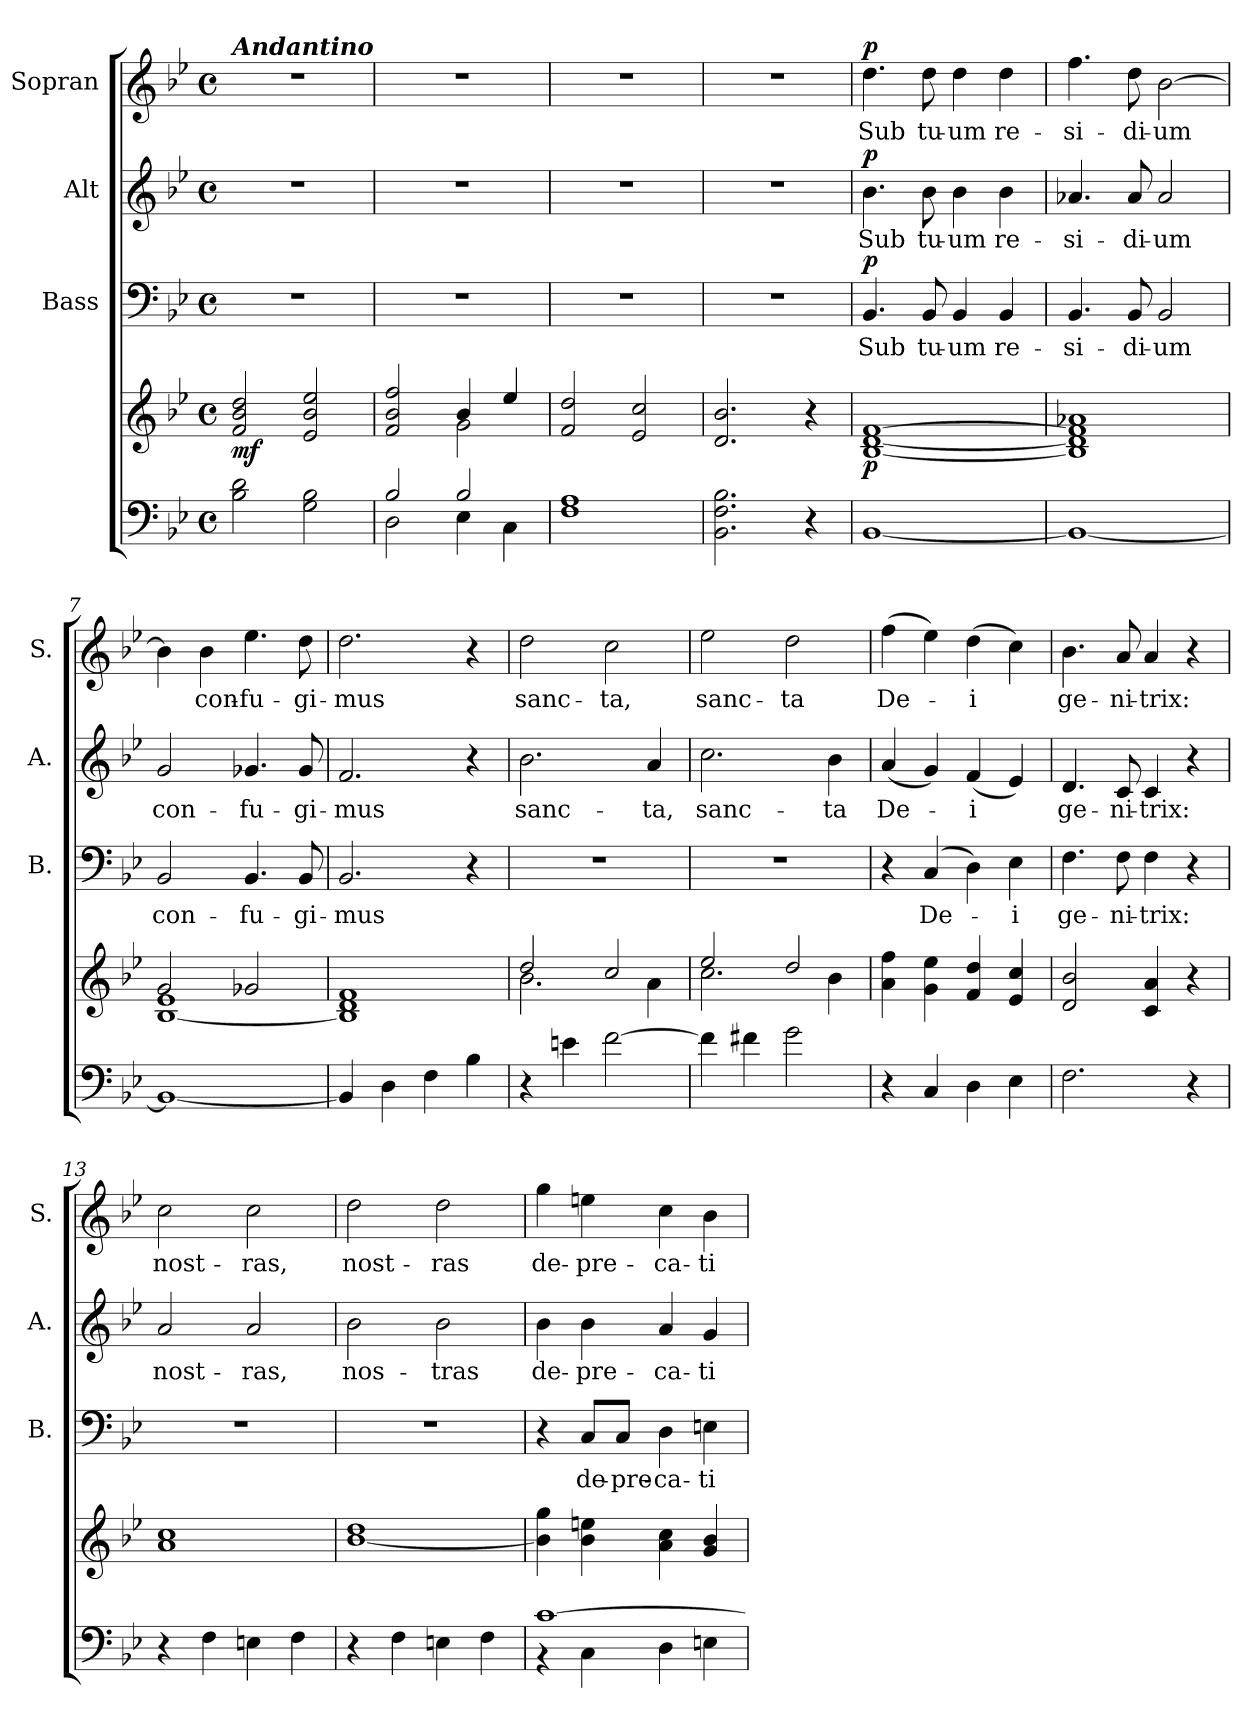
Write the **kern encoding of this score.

**kern	**kern	**dynam	**kern	**text	**dynam	**kern	**text	**dynam	**kern	**text	**dynam
*part4	*part4	*part4	*part3	*part3	*part3	*part2	*part2	*part2	*part1	*part1	*part1
*staff5	*staff4	*staff4/5	*staff3	*staff3	*staff3	*staff2	*staff2	*staff2	*staff1	*staff1	*staff1
*	*	*	*I"Bass	*	*	*I"Alt	*	*	*I"Sopran	*	*
*	*	*	*I'B.	*	*	*I'A.	*	*	*I'S.	*	*
*clefF4	*clefG2	*	*clefF4	*	*	*clefG2	*	*	*clefG2	*	*
*k[b-e-]	*k[b-e-]	*	*k[b-e-]	*	*	*k[b-e-]	*	*	*k[b-e-]	*	*
*B-:	*B-:	*	*B-:	*	*	*B-:	*	*	*B-:	*	*
*M4/4	*M4/4	*	*M4/4	*	*	*M4/4	*	*	*M4/4	*	*
*met(c)	*met(c)	*	*met(c)	*	*	*met(c)	*	*	*met(c)	*	*
=1	=1	=1	=1	=1	=1	=1	=1	=1	=1	=1	=1
!	!	!	!	!	!	!	!	!	!LO:TX:a:Bi:t=Andantino	!	!
!	!	!LO:DY:b	!	!	!	!	!	!	!	!	!
2B-\ 2d\	2f/ 2b-/ 2dd/	mf	1r	.	.	1r	.	.	1r	.	.
2G\ 2B-\	2e-/ 2b-/ 2ee-/	.	.	.	.	.	.	.	.	.	.
=2	=2	=2	=2	=2	=2	=2	=2	=2	=2	=2	=2
*^	*^	*	*	*	*	*	*	*	*	*	*
2B-/	2D\	2f/ 2b-/ 2ff/	2ryy	.	1r	.	.	1r	.	.	1r	.	.
2B-/	4E-\	4b-/	2g\	.	.	.	.	.	.	.	.	.	.
.	4C\	4ee-/	.	.	.	.	.	.	.	.	.	.	.
*v	*v	*	*	*	*	*	*	*	*	*	*	*	*
*	*v	*v	*	*	*	*	*	*	*	*	*	*
=3	=3	=3	=3	=3	=3	=3	=3	=3	=3	=3	=3
1F 1A	2f/ 2dd/	.	1r	.	.	1r	.	.	1r	.	.
.	2e-/ 2cc/	.	.	.	.	.	.	.	.	.	.
=4	=4	=4	=4	=4	=4	=4	=4	=4	=4	=4	=4
2.BB-\ 2.F\ 2.B-\	2.d/ 2.b-/	.	1r	.	.	1r	.	.	1r	.	.
4r	4r	.	.	.	.	.	.	.	.	.	.
=5	=5	=5	=5	=5	=5	=5	=5	=5	=5	=5	=5
!	!	!LO:DY:b	!	!LO:LY:b	!LO:DY:a	!	!LO:LY:b	!LO:DY:a	!	!LO:LY:b	!LO:DY:a
[1BB-	[1B- [1d [1f	p	4.BB-/	Sub	p	4.b-\	Sub	p	4.dd\	Sub	p
!	!	!	!	!LO:LY:b	!	!	!LO:LY:b	!	!	!LO:LY:b	!
.	.	.	8BB-/	tu-	.	8b-\	tu-	.	8dd\	tu-	.
!	!	!	!	!LO:LY:b	!	!	!LO:LY:b	!	!	!LO:LY:b	!
.	.	.	4BB-/	-um	.	4b-\	-um	.	4dd\	-um	.
!	!	!	!	!LO:LY:b	!	!	!LO:LY:b	!	!	!LO:LY:b	!
.	.	.	4BB-/	re-	.	4b-\	re-	.	4dd\	re-	.
=6	=6	=6	=6	=6	=6	=6	=6	=6	=6	=6	=6
!	!	!	!	!LO:LY:b	!	!	!LO:LY:b	!	!	!LO:LY:b	!
1BB-_	1B-] 1d] 1f] 1a-X	.	4.BB-/	-si-	.	4.a-X/	-si-	.	4.ff\	-si-	.
!	!	!	!	!LO:LY:b	!	!	!LO:LY:b	!	!	!LO:LY:b	!
.	.	.	8BB-/	-di-	.	8a-/	-di-	.	8dd\	-di-	.
!	!	!	!	!LO:LY:b	!	!	!LO:LY:b	!	!	!LO:LY:b	!
.	.	.	2BB-/	-um	.	2a-/	-um	.	[2b-\	-um	.
!!LO:LB:g=z
=7	=7	=7	=7	=7	=7	=7	=7	=7	=7	=7	=7
*	*^	*	*	*	*	*	*	*	*	*	*
!	!	!	!	!	!LO:LY:b	!	!	!LO:LY:b	!	!	!	!
1BB-_	2g/	[<1B- 1e-	.	2BB-/	con-	.	2g/	con-	.	4b-\]	.	.
!	!	!	!	!	!	!	!	!	!	!	!LO:LY:b	!
.	.	.	.	.	.	.	.	.	.	4b-\	con-	.
!	!	!	!	!	!LO:LY:b	!	!	!LO:LY:b	!	!	!LO:LY:b	!
.	2g-X/	.	.	4.BB-/	-fu-	.	4.g-X/	-fu-	.	4.ee-\	-fu-	.
!	!	!	!	!	!LO:LY:b	!	!	!LO:LY:b	!	!	!LO:LY:b	!
.	.	.	.	8BB-/	-gi-	.	8g-/	-gi-	.	8dd\	-gi-	.
=8	=8	=8	=8	=8	=8	=8	=8	=8	=8	=8	=8	=8
!	!	!	!	!	!LO:LY:b	!	!	!LO:LY:b	!	!	!LO:LY:b	!
4BB-/]	1d 1f	1B-]	.	2.BB-/	-mus	.	2.f/	-mus	.	2.dd\	-mus	.
4D\	.	.	.	.	.	.	.	.	.	.	.	.
4F\	.	.	.	.	.	.	.	.	.	.	.	.
4B-\	.	.	.	4r	.	.	4r	.	.	4r	.	.
=9	=9	=9	=9	=9	=9	=9	=9	=9	=9	=9	=9	=9
!	!	!	!	!	!	!	!	!LO:LY:b	!	!	!LO:LY:b	!
4r	2dd/	2.b-\	.	1r	.	.	2.b-\	sanc-	.	2dd\	sanc-	.
4en\	.	.	.	.	.	.	.	.	.	.	.	.
!	!	!	!	!	!	!	!	!	!	!	!LO:LY:b	!
[2f\	2cc/	.	.	.	.	.	.	.	.	2cc\	-ta,	.
!	!	!	!	!	!	!	!	!LO:LY:b	!	!	!	!
.	.	4a\	.	.	.	.	4a/	-ta,	.	.	.	.
=10	=10	=10	=10	=10	=10	=10	=10	=10	=10	=10	=10	=10
!	!	!	!	!	!	!	!	!LO:LY:b	!	!	!LO:LY:b	!
4f\]	2ee-/	2.cc\	.	1r	.	.	2.cc\	sanc-	.	2ee-\	sanc-	.
4f#X\	.	.	.	.	.	.	.	.	.	.	.	.
!	!	!	!	!	!	!	!	!	!	!	!LO:LY:b	!
2g\	2dd/	.	.	.	.	.	.	.	.	2dd\	-ta	.
!	!	!	!	!	!	!	!	!LO:LY:b	!	!	!	!
.	.	4b-\	.	.	.	.	4b-\	-ta	.	.	.	.
=11	=11	=11	=11	=11	=11	=11	=11	=11	=11	=11	=11	=11
!	!	!	!	!	!	!	!	!LO:LY:b	!	!	!LO:LY:b	!
*	*v	*v	*	*	*	*	*	*	*	*	*	*
4r	4a\ 4ff\	.	4r	.	.	(<4a/	De-	.	(>4ff\	De-	.
!	!	!	!	!LO:LY:b	!	!	!	!	!	!	!
4C/	4g\ 4ee-\	.	(4C/	De-	.	4g/)	.	.	4ee-\)	.	.
!	!	!	!	!	!	!	!LO:LY:b	!	!	!LO:LY:b	!
4D\	4f/ 4dd/	.	4D\)	.	.	(<4f/	-i	.	(>4dd\	-i	.
!	!	!	!	!LO:LY:b	!	!	!	!	!	!	!
4E-\	4e-/ 4cc/	.	4E-\	-i	.	4e-/)	.	.	4cc\)	.	.
!!LO:PB:g=z
=12	=12	=12	=12	=12	=12	=12	=12	=12	=12	=12	=12
!	!	!	!	!LO:LY:b	!	!	!LO:LY:b	!	!	!LO:LY:b	!
2.F\	2d/ 2b-/	.	4.F\	ge-	.	4.d/	ge-	.	4.b-\	ge-	.
!	!	!	!	!LO:LY:b	!	!	!LO:LY:b	!	!	!LO:LY:b	!
.	.	.	8F\	-ni-	.	8c/	-ni-	.	8a/	-ni-	.
!	!	!	!	!LO:LY:b	!	!	!LO:LY:b	!	!	!LO:LY:b	!
.	4c/ 4a/	.	4F\	-trix:	.	4c/	-trix:	.	4a/	-trix:	.
4r	4r	.	4r	.	.	4r	.	.	4r	.	.
=13	=13	=13	=13	=13	=13	=13	=13	=13	=13	=13	=13
!	!	!	!	!	!	!	!LO:LY:b	!	!	!LO:LY:b	!
4r	1a 1cc	.	1r	.	.	2a/	nost-	.	2cc\	nost-	.
4F\	.	.	.	.	.	.	.	.	.	.	.
!	!	!	!	!	!	!	!LO:LY:b	!	!	!LO:LY:b	!
4En\	.	.	.	.	.	2a/	-ras,	.	2cc\	-ras,	.
4F\	.	.	.	.	.	.	.	.	.	.	.
=14	=14	=14	=14	=14	=14	=14	=14	=14	=14	=14	=14
!	!	!	!	!	!	!	!LO:LY:b	!	!	!LO:LY:b	!
4r	[<1b- 1dd	.	1r	.	.	2b-\	nos-	.	2dd\	nost-	.
4F\	.	.	.	.	.	.	.	.	.	.	.
!	!	!	!	!	!	!	!LO:LY:b	!	!	!LO:LY:b	!
4En\	.	.	.	.	.	2b-\	-tras	.	2dd\	-ras	.
4F\	.	.	.	.	.	.	.	.	.	.	.
=15	=15	=15	=15	=15	=15	=15	=15	=15	=15	=15	=15
*^	*	*	*	*	*	*	*	*	*	*	*
!	!	!	!	!	!	!	!	!LO:LY:b	!	!	!LO:LY:b	!
[>1c	4r	4b-\] 4gg\	.	4r	.	.	4b-\	de-	.	4gg\	de-	.
!	!	!	!	!	!LO:LY:b	!	!	!LO:LY:b	!	!	!LO:LY:b	!
.	4C\	4b-\ 4een\	.	8C/L	de-	.	4b-\	-pre-	.	4een\	-pre-	.
!	!	!	!	!	!LO:LY:b	!	!	!	!	!	!	!
.	.	.	.	8C/J	-pre-	.	.	.	.	.	.	.
!	!	!	!	!	!LO:LY:b	!	!	!LO:LY:b	!	!	!LO:LY:b	!
.	4D\	4a\ 4cc\	.	4D\	-ca-	.	4a/	-ca-	.	4cc\	-ca-	.
!	!	!	!	!	!LO:LY:b	!	!	!LO:LY:b	!	!	!LO:LY:b	!
.	4En\	4g/ 4b-/	.	4En\	-ti-	.	4g/	-ti-	.	4b-\	-ti-	.
*v	*v	*	*	*	*	*	*	*	*	*	*	*
=	=	=	=	=	=	=	=	=	=	=	=
*-	*-	*-	*-	*-	*-	*-	*-	*-	*-	*-	*-
